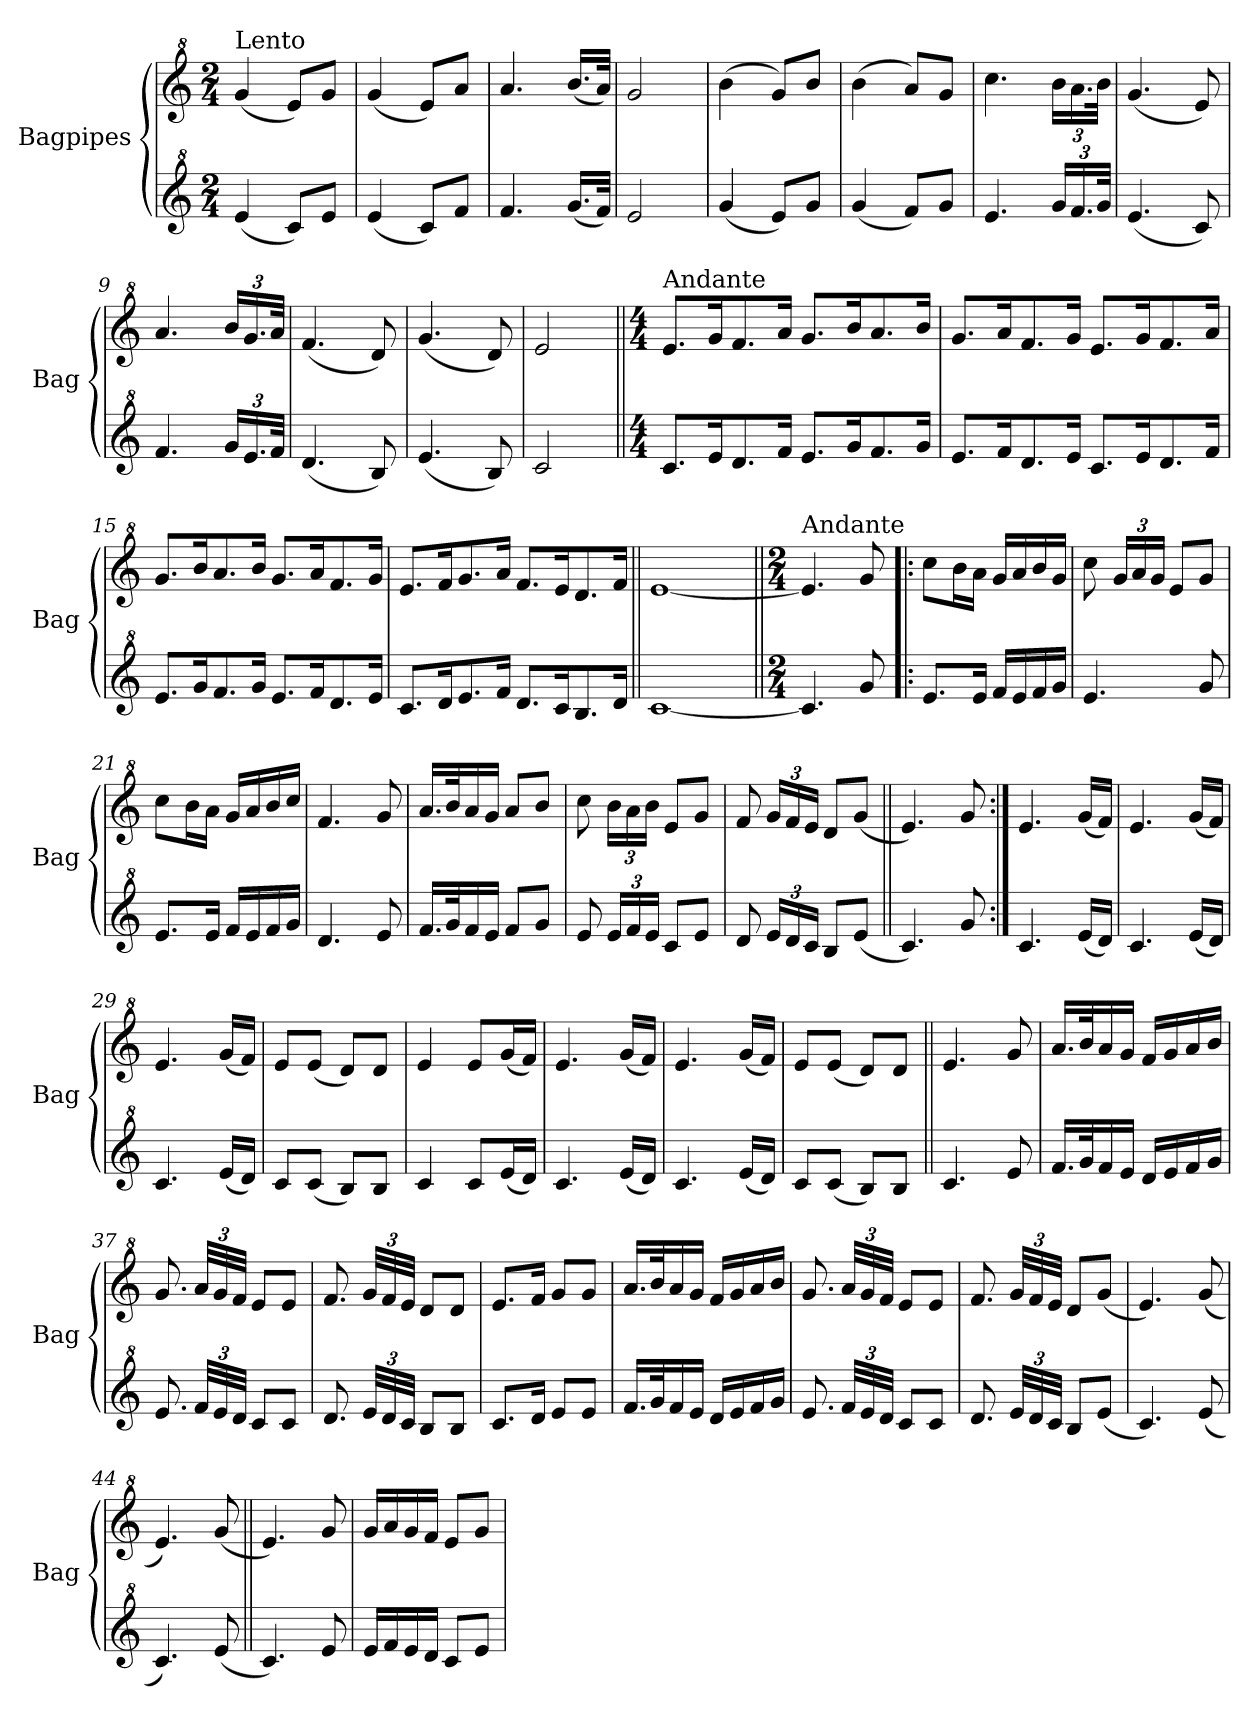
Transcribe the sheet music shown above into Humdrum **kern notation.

**kern	**kern
*part2	*part1
*staff2	*staff1
*I"Bagpipes	*I"Bagpipes
*I'Bag	*I'Bag
*clefG^2	*clefG^2
*k[]	*k[]
*C:	*C:
*M2/4	*M2/4
=1	=1
!	!LO:TX:a:t=Lento
(4ee/	(4gg/
8cc/L)	8ee/L)
8ee/J	8gg/J
=2	=2
(4ee/	(4gg/
8cc/L)	8ee/L)
8ff/J	8aa/J
=3	=3
4.ff/	4.aa/
(16.gg/LL	(16.bb/LL
32ff/JJk)	32aa/JJk)
=4	=4
2ee/	2gg/
=5	=5
(4gg/	(4bb\
8ee/L)	8gg/L)
8gg/J	8bb/J
=6	=6
(4gg/	(4bb\
8ff/L)	8aa/L)
8gg/J	8gg/J
=7	=7
4.ee/	4.ccc\
*Xbrackettup	*Xbrackettup
24gg/LL	24bb\LL
24.ff/	24.aa\
48gg/JJk	48bb\JJk
=8	=8
(4.ee/	(4.gg/
8cc/)	8ee/)
=9	=9
4.ff/	4.aa/
24gg/LL	24bb/LL
24.ee/	24.gg/
48ff/JJk	48aa/JJk
=10	=10
(4.dd/	(4.ff/
8b/)	8dd/)
!!LO:LB:g=z
=11	=11
(4.ee/	(4.gg/
8b/)	8dd/)
=12	=12
2cc/	2ee/
=13||	=13||
*M4/4	*M4/4
!	!LO:TX:a:t=Andante
8.cc/L	8.ee/L
16ee/K	16gg/K
8.dd/	8.ff/
16ff/Jk	16aa/Jk
8.ee/L	8.gg/L
16gg/K	16bb/K
8.ff/	8.aa/
16gg/Jk	16bb/Jk
=14	=14
8.ee/L	8.gg/L
16ff/K	16aa/K
8.dd/	8.ff/
16ee/Jk	16gg/Jk
8.cc/L	8.ee/L
16ee/K	16gg/K
8.dd/	8.ff/
16ff/Jk	16aa/Jk
=15	=15
8.ee/L	8.gg/L
16gg/K	16bb/K
8.ff/	8.aa/
16gg/Jk	16bb/Jk
8.ee/L	8.gg/L
16ff/K	16aa/K
8.dd/	8.ff/
16ee/Jk	16gg/Jk
!!LO:LB:g=z
=16	=16
8.cc/L	8.ee/L
16dd/K	16ff/K
8.ee/	8.gg/
16ff/Jk	16aa/Jk
8.dd/L	8.ff/L
16cc/K	16ee/K
8.b/	8.dd/
16dd/Jk	16ff/Jk
=17||	=17||
[1cc	[1ee
=18||	=18||
*M2/4	*M2/4
!	!LO:TX:a:t=Andante
4.cc/]	4.ee/]
8gg/	8gg/
=19!|:	=19!|:
8.ee/L	8ccc\L
.	16bb\L
16ee/Jk	16aa\JJ
16ff/LL	16gg/LL
16ee/	16aa/
16ff/	16bb/
16gg/JJ	16gg/JJ
=20	=20
4.ee/	8ccc\
.	24gg/LL
.	24aa/
.	24gg/JJ
.	8ee/L
8gg/	8gg/J
=21	=21
8.ee/L	8ccc\L
.	16bb\L
16ee/Jk	16aa\JJ
16ff/LL	16gg/LL
16ee/	16aa/
16ff/	16bb/
16gg/JJ	16ccc/JJ
!!LO:LB:g=z
=22	=22
4.dd/	4.ff/
8ee/	8gg/
=23	=23
16.ff/LL	16.aa/LL
32gg/K	32bb/K
16ff/	16aa/
16ee/JJ	16gg/JJ
8ff/L	8aa/L
8gg/J	8bb/J
=24	=24
8ee/	8ccc\
24ee/LL	24bb\LL
24ff/	24aa\
24ee/JJ	24bb\JJ
8cc/L	8ee/L
8ee/J	8gg/J
=25	=25
8dd/	8ff/
24ee/LL	24gg/LL
24dd/	24ff/
24cc/JJ	24ee/JJ
8b/L	8dd/L
(8ee/J	(8gg/J
=26||	=26||
4.cc/)	4.ee/)
8gg/	8gg/
=27:|!	=27:|!
4.cc/	4.ee/
(16ee/LL	(16gg/LL
16dd/JJ)	16ff/JJ)
=28	=28
4.cc/	4.ee/
(16ee/LL	(16gg/LL
16dd/JJ)	16ff/JJ)
=29	=29
4.cc/	4.ee/
(16ee/LL	(16gg/LL
16dd/JJ)	16ff/JJ)
!!LO:LB:g=z
=30	=30
8cc/L	8ee/L
(8cc/J	(8ee/J
8b/L)	8dd/L)
8b/J	8dd/J
=31	=31
4cc/	4ee/
8cc/L	8ee/L
(16ee/L	(16gg/L
16dd/JJ)	16ff/JJ)
=32	=32
4.cc/	4.ee/
(16ee/LL	(16gg/LL
16dd/JJ)	16ff/JJ)
=33	=33
4.cc/	4.ee/
(16ee/LL	(16gg/LL
16dd/JJ)	16ff/JJ)
=34	=34
8cc/L	8ee/L
(8cc/J	(8ee/J
8b/L)	8dd/L)
8b/J	8dd/J
=35||	=35||
4.cc/	4.ee/
8ee/	8gg/
=36	=36
16.ff/LL	16.aa/LL
32gg/K	32bb/K
16ff/	16aa/
16ee/JJ	16gg/JJ
16dd/LL	16ff/LL
16ee/	16gg/
16ff/	16aa/
16gg/JJ	16bb/JJ
=37	=37
8.ee/	8.gg/
48ff/LLL	48aa/LLL
48ee/	48gg/
48dd/JJJ	48ff/JJJ
8cc/L	8ee/L
8cc/J	8ee/J
!!LO:PB:g=z
=38	=38
8.dd/	8.ff/
48ee/LLL	48gg/LLL
48dd/	48ff/
48cc/JJJ	48ee/JJJ
8b/L	8dd/L
8b/J	8dd/J
=39	=39
8.cc/L	8.ee/L
16dd/Jk	16ff/Jk
8ee/L	8gg/L
8ee/J	8gg/J
=40	=40
16.ff/LL	16.aa/LL
32gg/K	32bb/K
16ff/	16aa/
16ee/JJ	16gg/JJ
16dd/LL	16ff/LL
16ee/	16gg/
16ff/	16aa/
16gg/JJ	16bb/JJ
=41	=41
8.ee/	8.gg/
48ff/LLL	48aa/LLL
48ee/	48gg/
48dd/JJJ	48ff/JJJ
8cc/L	8ee/L
8cc/J	8ee/J
=42	=42
8.dd/	8.ff/
48ee/LLL	48gg/LLL
48dd/	48ff/
48cc/JJJ	48ee/JJJ
8b/L	8dd/L
(8ee/J	(8gg/J
=43	=43
4.cc/)	4.ee/)
(8ee/	(8gg/
!!LO:LB:g=z
=44	=44
4.cc/)	4.ee/)
(8ee/	(8gg/
=45||	=45||
4.cc/)	4.ee/)
8ee/	8gg/
=46	=46
16ee/LL	16gg/LL
16ff/	16aa/
16ee/	16gg/
16dd/JJ	16ff/JJ
8cc/L	8ee/L
8ee/J	8gg/J
=	=
*-	*-
